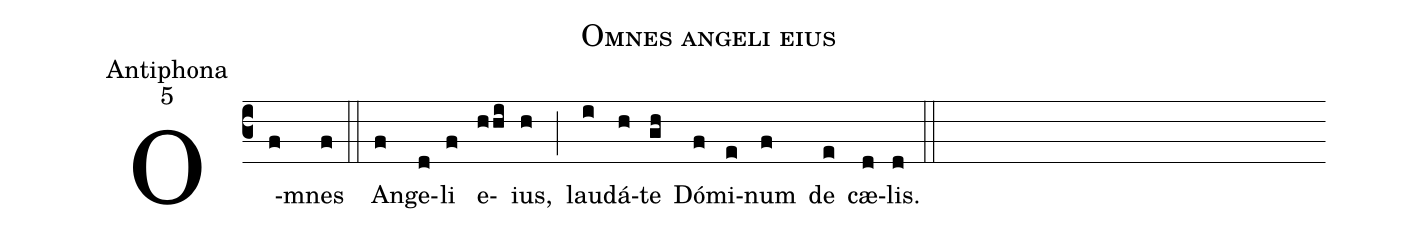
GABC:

name:Omnes angeli eius;
office-part:Antiphona;
mode:5;
%%
(c3) O(f)mnes(f) (::)
An(f)ge(d)li(f) e(hhi)ius,(h) (;) lau(i)dá(h)te(gh) Dó(f)mi(e)num(f) de(e) cæ(d)lis.(d) (::)
